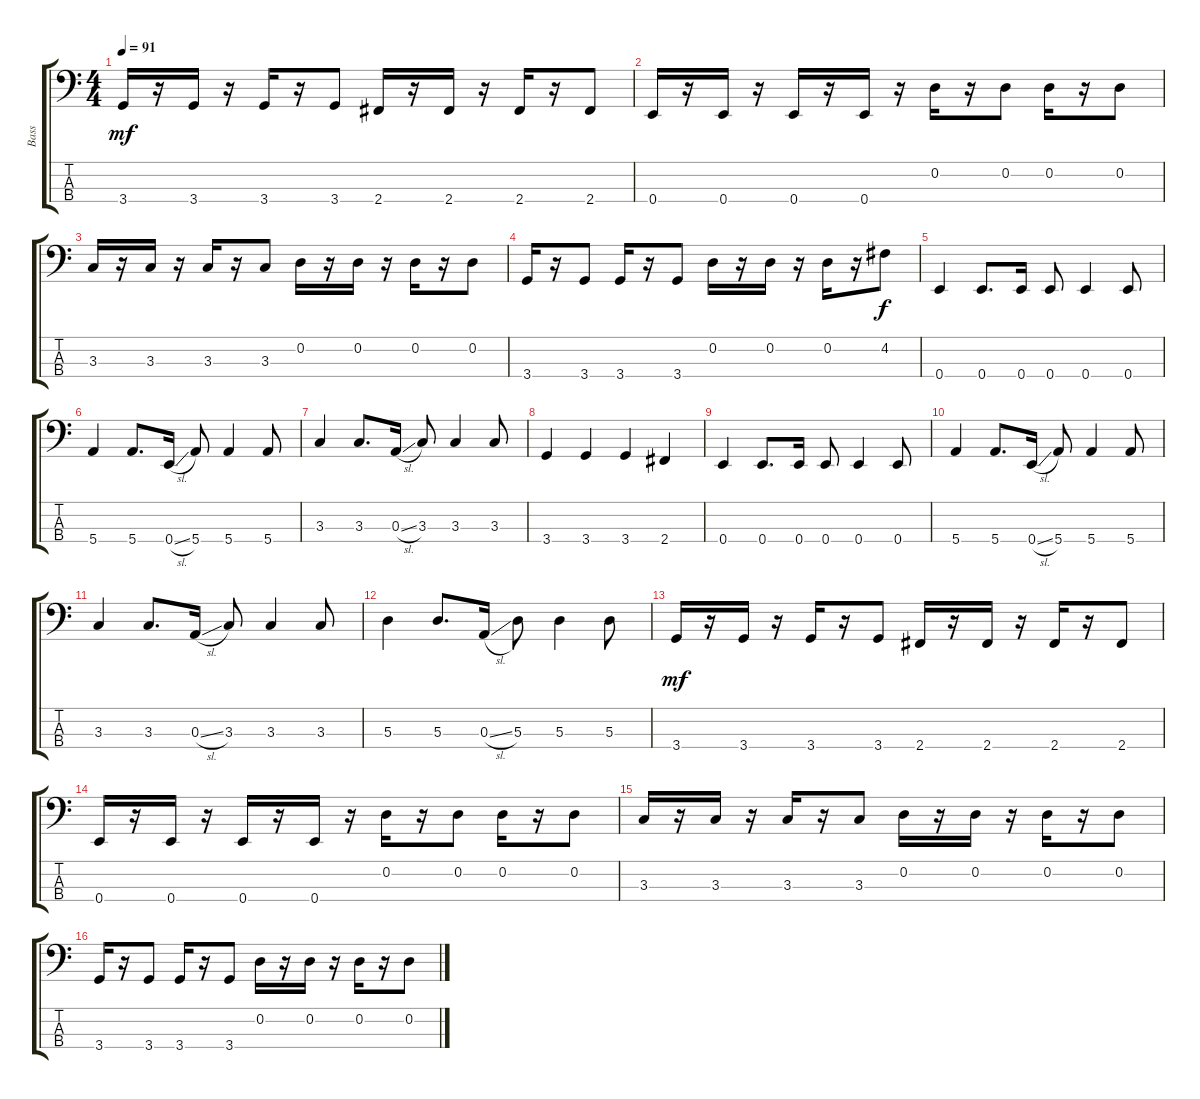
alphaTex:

\track ("Bass" "Bass") {instrument electricbassfinger}
\staff {score tabs}
\tuning (G2 D2 A1 E1) {hide}
\ts (4 4)
\tempo 91
\clef f4
\ks c
3.4.16{dy mf} r.16 3.4.16 r.16 3.4.16 r.16 3.4.8 2.4.16 r.16 2.4.16 r.16 2.4.16 r.16 2.4.8 |
0.4.16 r.16 0.4.16 r.16 0.4.16 r.16 0.4.16 r.16 0.2.16 r.16 0.2.8 0.2.16 r.16 0.2.8 |
3.3.16 r.16 3.3.16 r.16 3.3.16 r.16 3.3.8 0.2.16 r.16 0.2.16 r.16 0.2.16 r.16 0.2.8 |
3.4.16 r.16 3.4.8 3.4.16 r.16 3.4.8 0.2.16 r.16 0.2.16 r.16 0.2.16 r.16 4.2.8{dy f} |
0.4.4 0.4.8{d} 0.4.16 0.4.8 0.4.4 0.4.8 |
5.4.4 5.4.8{d} 0.4{sl}.16 5.4.8 5.4.4 5.4.8 |
3.3.4 3.3.8{d} 0.3{sl}.16 3.3.8 3.3.4 3.3.8 |
3.4.4 3.4.4 3.4.4 2.4.4 |
0.4.4 0.4.8{d} 0.4.16 0.4.8 0.4.4 0.4.8 |
5.4.4 5.4.8{d} 0.4{sl}.16 5.4.8 5.4.4 5.4.8 |
3.3.4 3.3.8{d} 0.3{sl}.16 3.3.8 3.3.4 3.3.8 |
5.3.4 5.3.8{d} 0.3{sl}.16 5.3.8 5.3.4 5.3.8 |
3.4.16{dy mf} r.16 3.4.16 r.16 3.4.16 r.16 3.4.8 2.4.16 r.16 2.4.16 r.16 2.4.16 r.16 2.4.8 |
0.4.16 r.16 0.4.16 r.16 0.4.16 r.16 0.4.16 r.16 0.2.16 r.16 0.2.8 0.2.16 r.16 0.2.8 |
3.3.16 r.16 3.3.16 r.16 3.3.16 r.16 3.3.8 0.2.16 r.16 0.2.16 r.16 0.2.16 r.16 0.2.8 |
3.4.16 r.16 3.4.8 3.4.16 r.16 3.4.8 0.2.16 r.16 0.2.16 r.16 0.2.16 r.16 0.2.8
